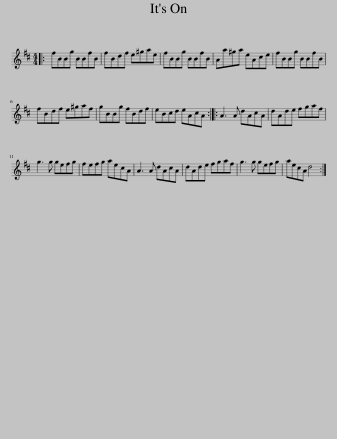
X:1
L:1/8
M:4/4
I:linebreak $
K:Bmin
V:1 treble
V:1
|: fBBg BBfB | fBdf e^gae | fBBg BBfB | Aa^ga eAce | fBBg BBfB |$ %5
 fBdf e^gaf | gBBg fBdf | eBcd eAcA :: A3 A dAcA | dAde fgaf |$ %10
 g3 g gefg | fefg aecA | A3 A dAcA | dAde fgaf | g3 g gefg | %15
 aecA d4 :| %16
